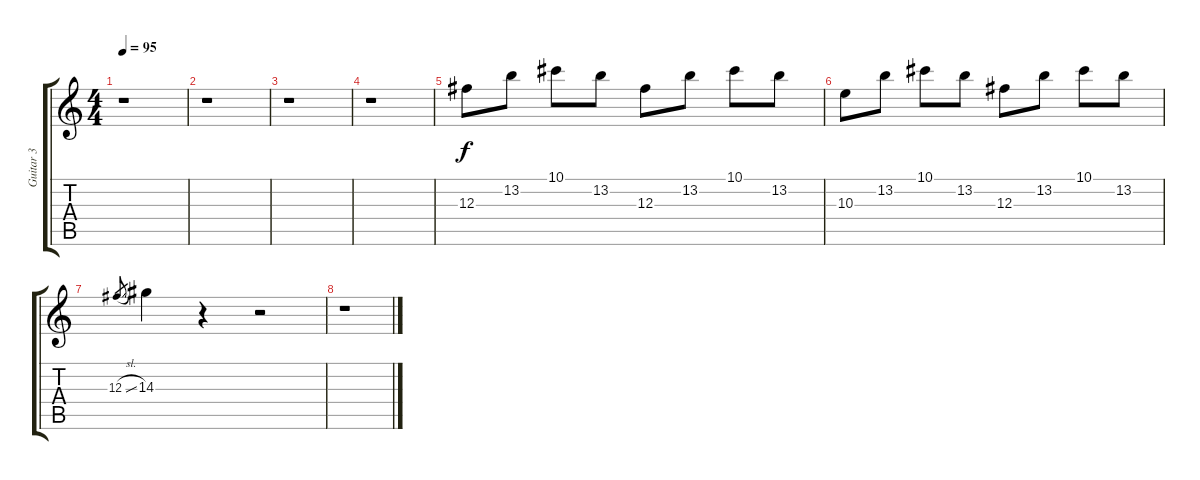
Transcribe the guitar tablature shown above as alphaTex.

\track ("Guitar 3" "Guitar 3") {instrument distortionguitar}
\staff {score tabs}
\tuning (Eb4 Bb3 Gb3 Db3 Ab2 Eb2) {hide}
\ts (4 4)
\tempo 95
\clef g2
\ks c
r.1{dy f instrument distortionguitar} |
r.1 |
r.1 |
r.1 |
12.3.8 13.2.8 10.1.8 13.2.8 12.3.8 13.2.8 10.1.8 13.2.8 |
10.3.8 13.2.8 10.1.8 13.2.8 12.3.8 13.2.8 10.1.8 13.2.8 |
12.3{sl}.8{gr} 14.3.4 r.4 r.2 |
r.1
